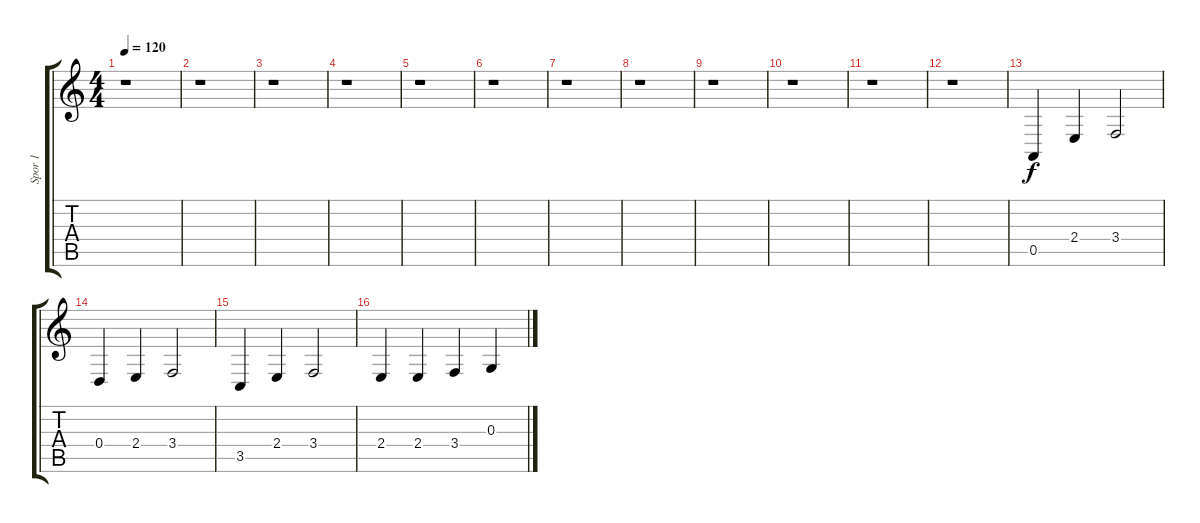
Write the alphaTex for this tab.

\track ("Spor 1" "Spor 1") {instrument drawbarorgan}
\staff {score tabs}
\tuning (E4 B3 G3 D3 A2 E2) {hide}
\ts (4 4)
\tempo 120
\clef g2
\ks c
r.1{dy f} |
r.1 |
r.1 |
r.1 |
r.1 |
r.1 |
r.1 |
r.1 |
r.1 |
r.1 |
r.1 |
r.1 |
0.5.4 2.4.4 3.4.2 |
0.4.4 2.4.4 3.4.2 |
3.5.4 2.4.4 3.4.2 |
2.4.4 2.4.4 3.4.4 0.3.4
